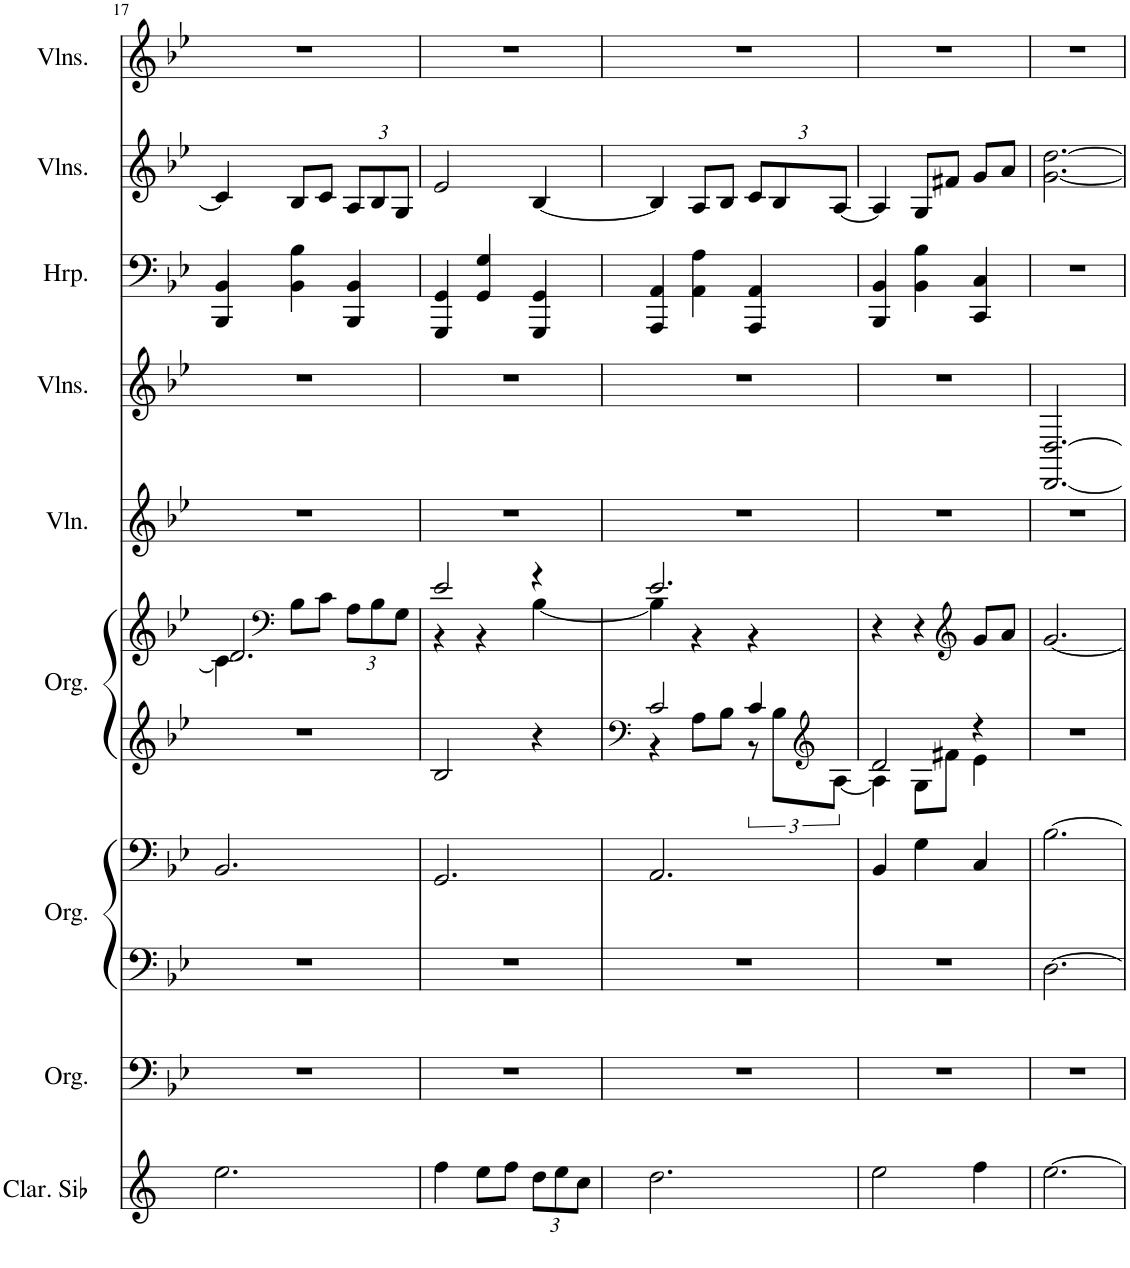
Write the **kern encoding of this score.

**kern	**kern	**kern	**kern	**kern	**kern	**kern	**kern	**kern	**kern	**kern
*part9	*part8	*part7	*part7	*part6	*part6	*part5	*part4	*part3	*part2	*part1
*staff11	*staff10	*staff9	*staff8	*staff7	*staff6	*staff5	*staff4	*staff3	*staff2	*staff1
*I"Clarinette en Sib	*I"Orgue, ChurchOrgan	*I"Orgue, ChurchOrgan	*	*I"Orgue, ChurchOrgan	*	*I"Violon,  Solo Violin	*I"Violons, StrEnsmbl 2	*I"Harpe, Pizz Strings	*I"Violons, StrEnsmbl 2	*I"Violons, StrEnsmbl 1
*I'Clar. Sib	*I'Org.	*I'Org.	*	*I'Org.	*	*I'Vln.	*I'Vlns.	*I'Hrp.	*I'Vlns.	*I'Vlns.
!!LO:PB:g=z
*clefG2	*clefF4	*clefF4	*clefF4	*clefG2	*clefG2	*clefG2	*clefG2	*clefF4	*clefG2	*clefG2
*Trd1c2	*	*	*	*	*	*	*	*	*	*
*k[]	*k[b-e-]	*k[b-e-]	*k[b-e-]	*k[b-e-]	*k[b-e-]	*k[b-e-]	*k[b-e-]	*k[b-e-]	*k[b-e-]	*k[b-e-]
*M3/4	*M3/4	*M3/4	*M3/4	*M3/4	*M3/4	*M3/4	*M3/4	*M3/4	*M3/4	*M3/4
=17	=17	=17	=17	=17	=17	=17	=17	=17	=17	=17
*	*	*	*	*	*^	*	*	*	*	*
2.ee\	2.r	2.r	2.BB-/	2.r	2.d/	4c\]	2.r	2.r	4BBB-/ 4BB-/	4c/]	2.r
*	*	*	*	*	*clefF4	*	*	*	*	*	*
.	.	.	.	.	.	8B-\L	.	.	4BB-\ 4B-\	8B-/L	.
.	.	.	.	.	.	8c\J	.	.	.	8c/J	.
*	*	*	*	*	*	*Xbrackettup	*	*	*	*Xbrackettup	*
.	.	.	.	.	.	12A\L	.	.	4BBB-/ 4BB-/	12A/L	.
.	.	.	.	.	.	12B-\	.	.	.	12B-/	.
.	.	.	.	.	.	12G\J	.	.	.	12G/J	.
=18	=18	=18	=18	=18	=18	=18	=18	=18	=18	=18	=18
4ff\	2.r	2.r	2.GG/	2B-/	2e-/	4r	2.r	2.r	4GGG/ 4GG/	2e-/	2.r
8ee\L	.	.	.	.	.	4r	.	.	4GG/ 4G/	.	.
8ff\J	.	.	.	.	.	.	.	.	.	.	.
*Xbrackettup	*	*	*	*	*	*	*	*	*	*	*
12dd\L	.	.	.	4r	4r	[4B-\	.	.	4GGG/ 4GG/	[4B-/	.
12ee\	.	.	.	.	.	.	.	.	.	.	.
12cc\J	.	.	.	.	.	.	.	.	.	.	.
=19	=19	=19	=19	=19	=19	=19	=19	=19	=19	=19	=19
*	*	*	*	*clefF4	*	*	*	*	*	*	*
*	*	*	*	*^	*	*	*	*	*	*	*
2.dd\	2.r	2.r	2.AA/	2c/	4r	2.e-/	4B-\]	2.r	2.r	4AAA/ 4AA/	4B-/]	2.r
.	.	.	.	.	8A\L	.	4r	.	.	4AA\ 4A\	8A/L	.
.	.	.	.	.	8B-\J	.	.	.	.	.	8B-/J	.
.	.	.	.	4c/	12r	.	4r	.	.	4AAA/ 4AA/	12c/L	.
.	.	.	.	.	12B-\L	.	.	.	.	.	12B-/	.
*	*	*	*	*clefG2	*	*	*	*	*	*	*	*
.	.	.	.	.	[12A\J	.	.	.	.	.	[12A/J	.
*	*	*	*	*	*	*v	*v	*	*	*	*	*
=20	=20	=20	=20	=20	=20	=20	=20	=20	=20	=20	=20
2ee\	2.r	2.r	4BB-/	2d/	4A\]	4r	2.r	2.r	4BBB-/ 4BB-/	4A/]	2.r
.	.	.	4G\	.	8G\L	4r	.	.	4BB-\ 4B-\	8G/L	.
.	.	.	.	.	8f#X\J	.	.	.	.	8f#X/J	.
*	*	*	*	*	*	*clefG2	*	*	*	*	*
4ff\	.	.	4C/	4r	4e-\	8g/L	.	.	4CC/ 4C/	8g/L	.
.	.	.	.	.	.	8a/J	.	.	.	8a/J	.
*	*	*	*	*v	*v	*	*	*	*	*	*
=21	=21	=21	=21	=21	=21	=21	=21	=21	=21	=21
[2.ee\	2.r	[2.D\	[2.B-\	2.r	[2.g/	2.r	[2.DD/ [2.D/	2.r	[2.g\ [2.dd\	2.r
=	=	=	=	=	=	=	=	=	=	=
*-	*-	*-	*-	*-	*-	*-	*-	*-	*-	*-
